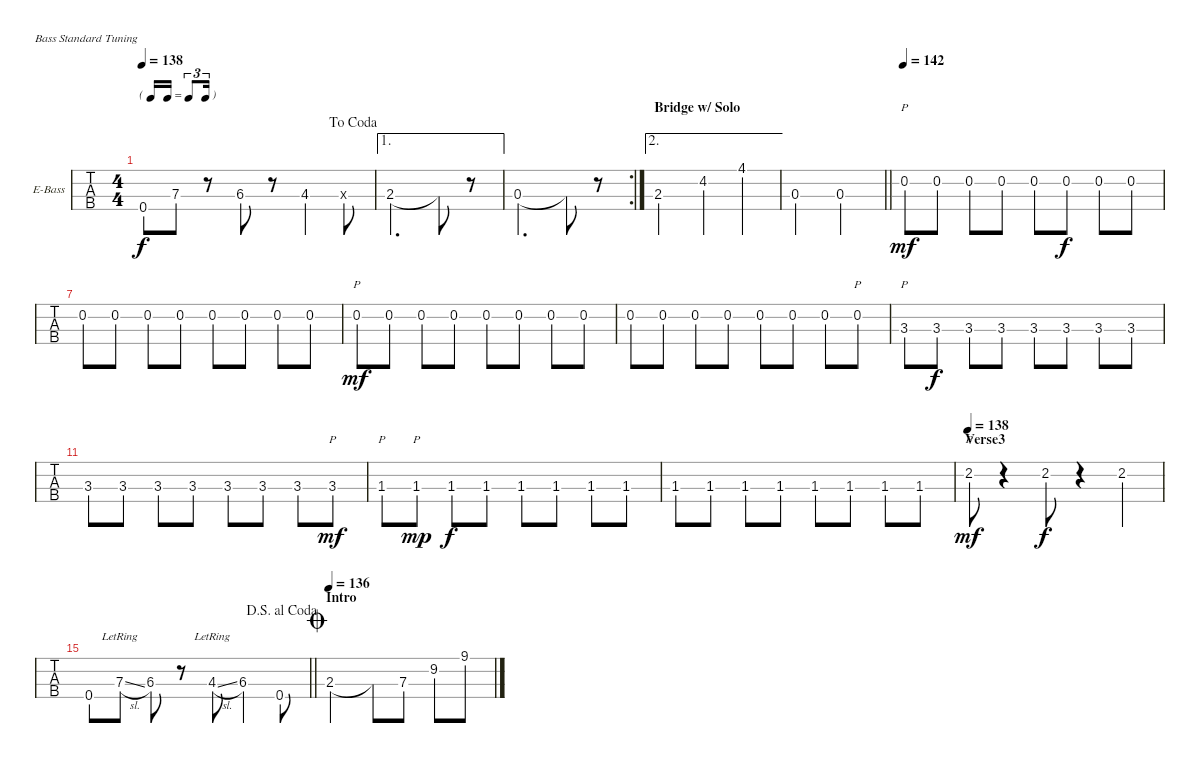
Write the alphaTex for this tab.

\bracketExtendMode nobrackets
\firstSystemTrackNameOrientation horizontal
\otherSystemsTrackNameOrientation horizontal
\defaultBarNumberDisplay FirstOfSystem
\track ("Electric Bass" "E-Bass") {instrument electricbassfinger}
\staff {tabs}
\tuning (G2 D2 A1 E1)
\ts (4 4)
\tf triplet16th
\jump dacoda
\tempo 138
\clef f4
\scale
0.333333
\ks c#minor
0.4.8{dy f} 7.3.8 r.8 6.3.8 r.8 4.3.4 0.3{x}.8 |
\ae 1
\scale
0.333333
\ks e
2.3.2{d} 2.3{t}.8 r.8 |
\rc 2
\scale
0.354839
\ks c#minor
0.3.2{d} 0.3{t}.8 r.8 |
\ae 2
\section ("" "Bridge w/ Solo")
\scale
0.322581
\ks e
2.3.2 4.2.4 4.1.4 |
\scale
0.322581
\barLineRight lightlight
\ks c#minor
0.3.2 0.3.2 |
\tempo 142
\scale
0.333333
\ks e
0.2.8{p dy mf} 0.2.8 0.2.8 0.2.8 0.2.8 0.2.8{dy f} 0.2.8 0.2.8 |
\scale
0.333333
\ks c#minor
0.2.8 0.2.8 0.2.8 0.2.8 0.2.8 0.2.8 0.2.8 0.2.8 |
\scale
0.333333 0.2.8{p dy mf} 0.2.8 0.2.8 0.2.8 0.2.8 0.2.8 0.2.8 0.2.8 |
\scale
0.333333 0.2.8 0.2.8 0.2.8 0.2.8 0.2.8 0.2.8 0.2.8 0.2.8{p} |
\scale
0.333333
\ks e
3.3.8{p} 3.3.8{dy f} 3.3.8 3.3.8 3.3.8 3.3.8 3.3.8 3.3.8 |
\scale
0.333333
\ks c#minor
3.3.8 3.3.8 3.3.8 3.3.8 3.3.8 3.3.8 3.3.8 3.3.8{p dy mf} |
\scale
0.333333 1.3.8{p} 1.3.8{p dy mp} 1.3.8{dy f} 1.3.8 1.3.8 1.3.8 1.3.8 1.3.8 |
\scale
0.333333 1.3.8 1.3.8 1.3.8 1.3.8 1.3.8 1.3.8 1.3.8 1.3.8 |
\section ("" "Verse3")
\tempo 138
\scale
0.333333
\ks e
2.2.8{p dy mf} r.4 2.2.8{dy f} r.4 2.2.4 |
\jump dalsegnoalcoda
\scale
0.333333
\barLineRight lightlight
\ks c#minor
0.4.8 7.3{sl lr}.8 6.3.8 r.8 4.3{sl lr}.8 6.3.4 0.4.8 |
\section ("" "Intro")
\jump coda
\tempo 136
\scale
0.333333
\ks e
2.3.2 2.3{t}.8 7.3.8 9.2.8 9.1.8
